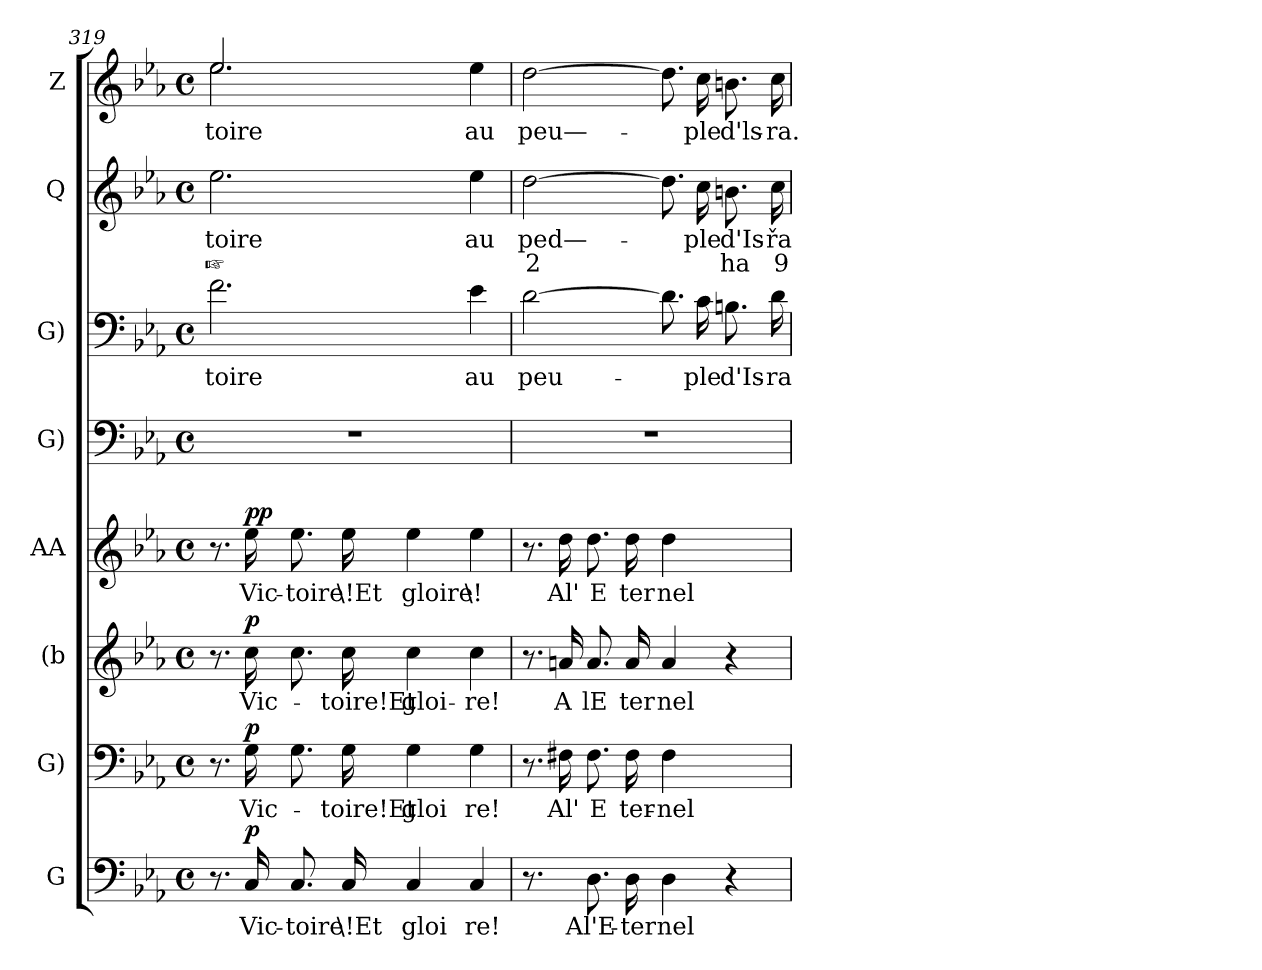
**kern	**text	**dynam	**kern	**text	**dynam	**kern	**text	**dynam	**kern	**text	**dynam	**kern	**kern	**text	**kern	**text	**text	**kern	**text
*part8	*part8	*part8	*part7	*part7	*part7	*part6	*part6	*part6	*part5	*part5	*part5	*part4	*part3	*part3	*part2	*part2	*part2	*part1	*part1
*staff8	*staff8	*staff8	*staff7	*staff7	*staff7	*staff6	*staff6	*staff6	*staff5	*staff5	*staff5	*staff4	*staff3	*staff3	*staff2	*staff2	*staff2	*staff1	*staff1
*I"G	*	*	*I"G)	*	*	*I"(b	*	*	*I"AA	*	*	*I"G)	*I"G)	*	*I"Q	*	*	*I"Z	*
!!LO:LB:g=z
*clefF4	*	*	*clefF4	*	*	*clefG2	*	*	*clefG2	*	*	*clefF4	*clefF4	*	*clefG2	*	*	*clefG2	*
*k[b-e-a-]	*	*	*k[b-e-a-]	*	*	*k[b-e-a-]	*	*	*k[b-e-a-]	*	*	*k[b-e-a-]	*k[b-e-a-]	*	*k[b-e-a-]	*	*	*k[b-e-a-]	*
*M4/4	*	*	*M4/4	*	*	*M4/4	*	*	*M4/4	*	*	*M4/4	*M4/4	*	*M4/4	*	*	*M4/4	*
*met(c)	*	*	*met(c)	*	*	*met(c)	*	*	*met(c)	*	*	*met(c)	*met(c)	*	*met(c)	*	*	*met(c)	*
=319	=319	=319	=319	=319	=319	=319	=319	=319	=319	=319	=319	=319	=319	=319	=319	=319	=319	=319	=319
*	*	*	*	*	*	*	*	*	*	*	*	*	*	*	*	*	*	*^	*
8.r	.	.	8.r	.	.	8.r	.	.	8.r	.	.	1r	2.fi\	toire	2.ee-i\	toire	☞	2.ee-i\	2.ee-j/	toire
!	!	!LO:DY:a	!	!	!LO:DY:a	!	!	!LO:DY:a	!	!	!LO:DY:a	!	!	!	!	!	!	!	!	!
16Ci/	Vic-	p	16Gi\	Vic-	p	16cci\	Vic-	p	16ee-i\	Vic-	pp	.	.	.	.	.	.	.	.	.
8.Ci/	toire	.	8.Gi\	.	.	8.cci\	.	.	8.ee-i\	toire	.	.	.	.	.	.	.	.	.	.
16Ci/	\!Et	.	16Gi\	toire!Et	.	16cci\	toire!Et	.	16ee-i\	\!Et	.	.	.	.	.	.	.	.	.	.
4Ci/	gloi	.	4Gi\	gloi	.	4cci\	gloi-	.	4ee-i\	gloire	.	.	.	.	.	.	.	.	.	.
4Ci/	re!	.	4Gi\	re!	.	4cci\	re!	.	4ee-i\	\!	.	.	4e-i\	au	4ee-i\	au	.	4ee-i\	4ryy	au
*	*	*	*	*	*	*	*	*	*	*	*	*	*	*	*	*	*	*v	*v	*
=320	=320	=320	=320	=320	=320	=320	=320	=320	=320	=320	=320	=320	=320	=320	=320	=320	=320	=320	=320
8.r	.	.	8.r	.	.	8.r	.	.	8.r	.	.	1r	[2di\	peu-	[2ddi\	ped—-	2	[2ddi\	peu—-
16ryy	.	.	16F#Xi\	Al'	.	16ani/	A	.	16ddi\	Al'	.	.	.	.	.	.	.	.	.
8.Di\	Al'E-	.	8.F#i\	E	.	8.ai/	lE	.	8.ddi\	E	.	.	.	.	.	.	.	.	.
16Di\	ter	.	16F#i\	ter-	.	16ai/	ter	.	16ddi\	ter	.	.	.	.	.	.	.	.	.
4Di\	nel	.	4F#i\	nel	.	4ai/	nel	.	4ddi\	nel	.	.	8.di\]	.	8.ddi\]	.	.	8.ddi\]	.
.	.	.	.	.	.	.	.	.	.	.	.	.	16ci\	ple	16cci\	ple	.	16cci\	ple
4r	.	.	4ryy	.	.	4r	.	.	4ryy	.	.	.	8.Bni\	d'Is-	8.bni\	d'Is-	ha	8.bni\	d'ls-
.	.	.	.	.	.	.	.	.	.	.	.	.	16di\	ra	16cci\	řa-	9	16cci\	ra.
=	=	=	=	=	=	=	=	=	=	=	=	=	=	=	=	=	=	=	=
*-	*-	*-	*-	*-	*-	*-	*-	*-	*-	*-	*-	*-	*-	*-	*-	*-	*-	*-	*-
